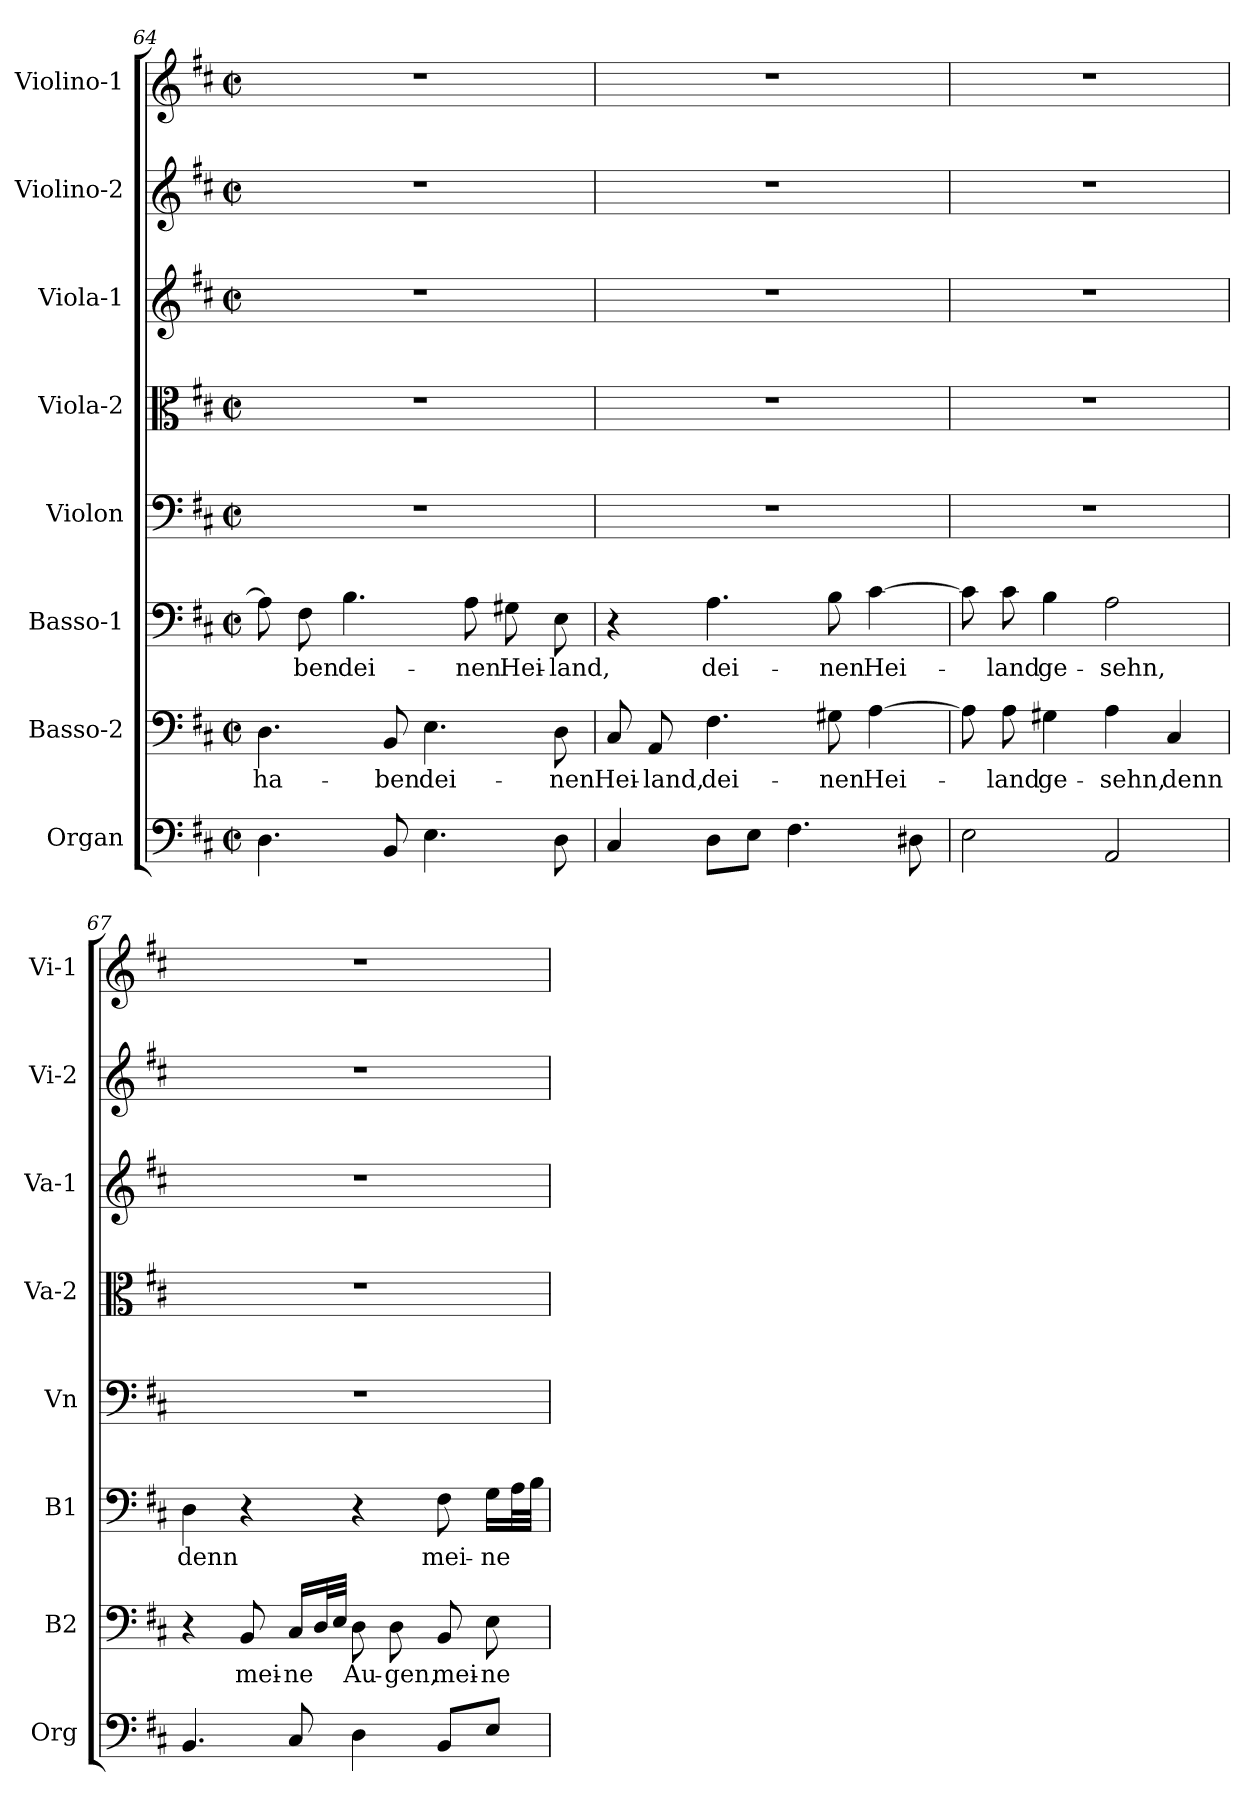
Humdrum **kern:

**kern	**kern	**text	**kern	**text	**kern	**kern	**kern	**kern	**kern
*part8	*part7	*part7	*part6	*part6	*part5	*part4	*part3	*part2	*part1
*staff8	*staff7	*staff7	*staff6	*staff6	*staff5	*staff4	*staff3	*staff2	*staff1
*I"Organ	*I"Basso-2	*	*I"Basso-1	*	*I"Violon	*I"Viola-2	*I"Viola-1	*I"Violino-2	*I"Violino-1
*I'Org	*I'B2	*	*I'B1	*	*I'Vn	*I'Va-2	*I'Va-1	*I'Vi-2	*I'Vi-1
*clefF4	*clefF4	*	*clefF4	*	*clefF4	*clefC3	*clefG2	*clefG2	*clefG2
*k[f#c#]	*k[f#c#]	*	*k[f#c#]	*	*k[f#c#]	*k[f#c#]	*k[f#c#]	*k[f#c#]	*k[f#c#]
*D:	*D:	*	*D:	*	*D:	*D:	*D:	*D:	*D:
*M2/2	*M2/2	*	*M2/2	*	*M2/2	*M2/2	*M2/2	*M2/2	*M2/2
*met(c|)	*met(c|)	*	*met(c|)	*	*met(c|)	*met(c|)	*met(c|)	*met(c|)	*met(c|)
=64	=64	=64	=64	=64	=64	=64	=64	=64	=64
!	!	!LO:LY:b	!	!	!	!	!	!	!
4.D\	4.D\	ha-	8A\]	.	1r	1r	1r	1r	1r
!	!	!	!	!LO:LY:b	!	!	!	!	!
.	.	.	8F#\	-ben	.	.	.	.	.
!	!	!	!	!LO:LY:b	!	!	!	!	!
.	.	.	4.B\	dei-	.	.	.	.	.
!	!	!LO:LY:b	!	!	!	!	!	!	!
8BB/	8BB/	-ben	.	.	.	.	.	.	.
!	!	!LO:LY:b	!	!	!	!	!	!	!
4.E\	4.E\	dei-	.	.	.	.	.	.	.
!	!	!	!	!LO:LY:b	!	!	!	!	!
.	.	.	8A\	-nen	.	.	.	.	.
!	!	!	!	!LO:LY:b	!	!	!	!	!
.	.	.	8G#X\	Hei-	.	.	.	.	.
!	!	!LO:LY:b	!	!LO:LY:b	!	!	!	!	!
8D\	8D\	-nen	8E\	-land,	.	.	.	.	.
=65	=65	=65	=65	=65	=65	=65	=65	=65	=65
!	!	!LO:LY:b	!	!	!	!	!	!	!
4C#/	8C#/	Hei-	4r	.	1r	1r	1r	1r	1r
!	!	!LO:LY:b	!	!	!	!	!	!	!
.	8AA/	-land,	.	.	.	.	.	.	.
!	!	!LO:LY:b	!	!LO:LY:b	!	!	!	!	!
8D\L	4.F#\	dei-	4.A\	dei-	.	.	.	.	.
8E\J	.	.	.	.	.	.	.	.	.
4.F#\	.	.	.	.	.	.	.	.	.
!	!	!LO:LY:b	!	!LO:LY:b	!	!	!	!	!
.	8G#X\	-nen	8B\	-nen	.	.	.	.	.
!	!	!LO:LY:b	!	!LO:LY:b	!	!	!	!	!
.	[>4A\	Hei-	[>4c#\	Hei-	.	.	.	.	.
8D#X\	.	.	.	.	.	.	.	.	.
=66	=66	=66	=66	=66	=66	=66	=66	=66	=66
2E\	8A\]	.	8c#\]	.	1r	1r	1r	1r	1r
!	!	!LO:LY:b	!	!LO:LY:b	!	!	!	!	!
.	8A\	-land	8c#\	-land	.	.	.	.	.
!	!	!LO:LY:b	!	!LO:LY:b	!	!	!	!	!
.	4G#X\	ge-	4B\	ge-	.	.	.	.	.
!	!	!LO:LY:b	!	!LO:LY:b	!	!	!	!	!
2AA/	4A\	-sehn,	2A\	-sehn,	.	.	.	.	.
!	!	!LO:LY:b	!	!	!	!	!	!	!
.	4C#/	denn	.	.	.	.	.	.	.
!!LO:LB:g=z
=67	=67	=67	=67	=67	=67	=67	=67	=67	=67
!	!	!	!	!LO:LY:b	!	!	!	!	!
4.BB/	4r	.	4D\	denn	1r	1r	1r	1r	1r
!	!	!LO:LY:b	!	!	!	!	!	!	!
.	8BB/	mei-	4r	.	.	.	.	.	.
!	!	!LO:LY:b	!	!	!	!	!	!	!
8C#/	16C#/LL	-ne	.	.	.	.	.	.	.
.	32D/L	.	.	.	.	.	.	.	.
.	32E/JJJ	.	.	.	.	.	.	.	.
!	!	!LO:LY:b	!	!	!	!	!	!	!
4D\	8D\	Au-	4r	.	.	.	.	.	.
!	!	!LO:LY:b	!	!	!	!	!	!	!
.	8D\	-gen,	.	.	.	.	.	.	.
!	!	!LO:LY:b	!	!LO:LY:b	!	!	!	!	!
8BB/L	8BB/	mei-	8F#\	mei-	.	.	.	.	.
!	!	!LO:LY:b	!	!LO:LY:b	!	!	!	!	!
8E/J	8E\	-ne	16G\LL	-ne	.	.	.	.	.
.	.	.	32A\L	.	.	.	.	.	.
.	.	.	32B\JJJ	.	.	.	.	.	.
=	=	=	=	=	=	=	=	=	=
*-	*-	*-	*-	*-	*-	*-	*-	*-	*-
